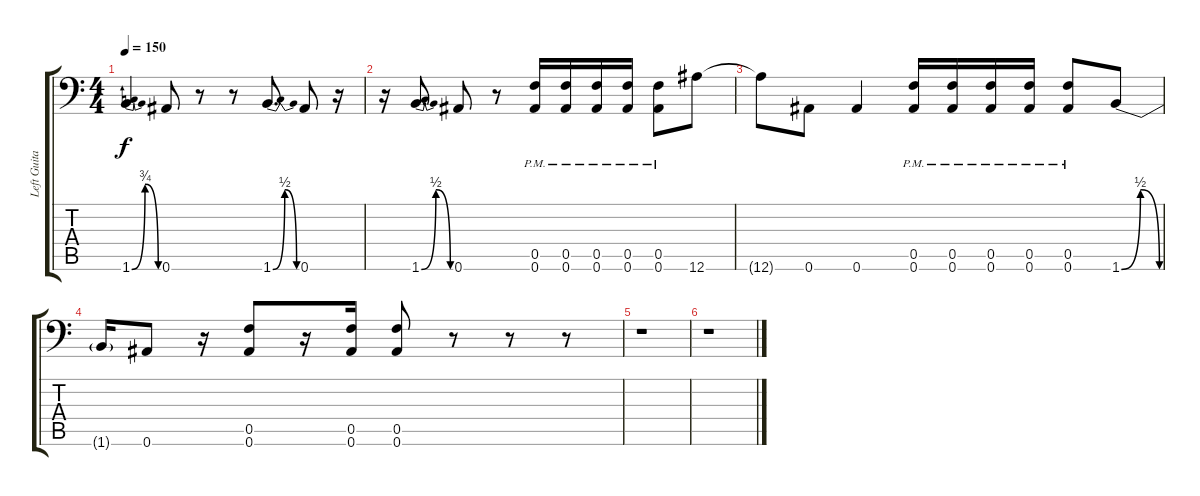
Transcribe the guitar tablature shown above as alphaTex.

\track ("Left Guitar" "Left Guita") {instrument distortionguitar}
\staff {score tabs}
\tuning (C4 G3 Eb3 Bb2 F2 Bb1) {hide}
\ts (4 4)
\tempo 150
\clef f4
\ks c
1.6{be (bendrelease 0 0 30 3 30 3 60 0)}.4{dy f} 0.6.8 r.8 r.8 1.6{be (bendrelease 0 0 30 2 30 2 60 0)}.8{d} 0.6.8 r.16 |
r.16 1.6{be (bendrelease 0 0 30 2 30 2 60 0)}.8{d} 0.6.8 r.8 (0.5{pm} 0.6{pm}).16 (0.5{pm} 0.6{pm}).16 (0.5{pm} 0.6{pm}).16 (0.5{pm} 0.6{pm}).16 (0.5{pm} 0.6{pm}).8 12.6.8 |
12.6{t}.8 0.6.8 0.6.4 (0.5{pm} 0.6{pm}).16 (0.5{pm} 0.6{pm}).16 (0.5{pm} 0.6{pm}).16 (0.5{pm} 0.6{pm}).16 (0.5{pm} 0.6{pm}).8 1.6{be (bendrelease 0 0 30 2 30 2 60 0)}.8 |
1.6{t}.16 0.6.8 r.16 (0.5 0.6).8 r.16 (0.5 0.6).16 (0.5 0.6).8 r.8 r.8 r.8 |
r.1 |
r.1
